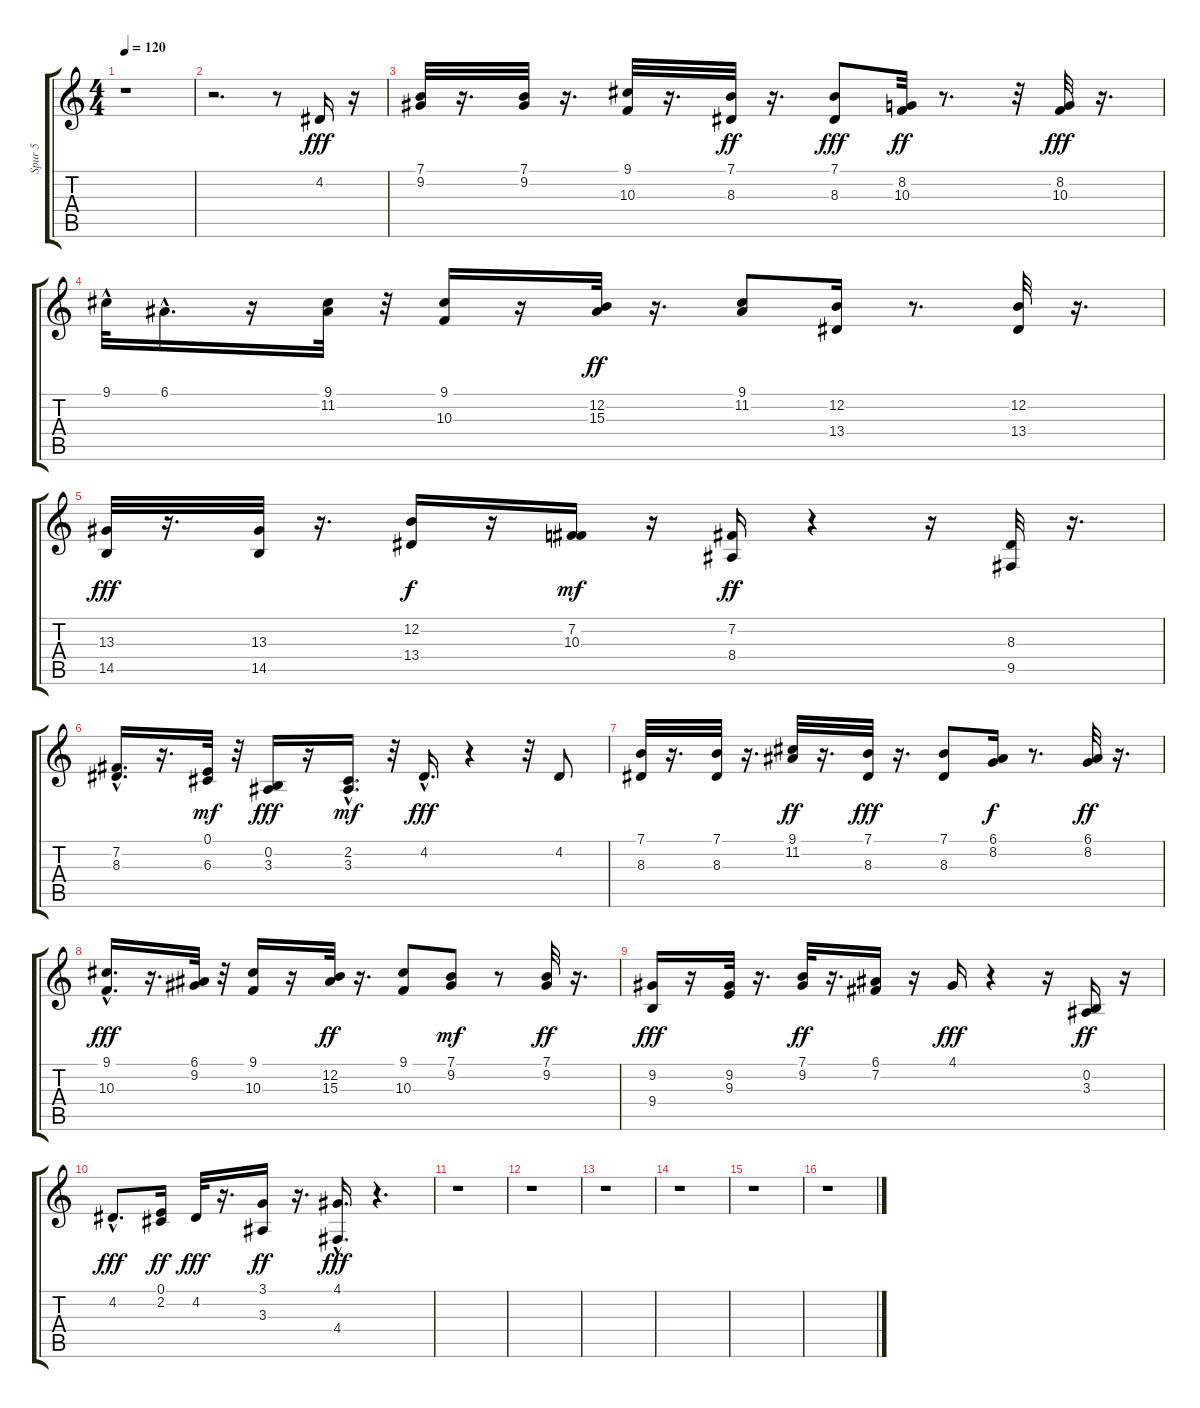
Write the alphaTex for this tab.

\track ("Spur 5" "Spur 5") {instrument trumpet}
\staff {score tabs}
\tuning (E4 B3 G3 D3 A2 E2) {hide}
\ts (4 4)
\tempo 120
\clef g2
\ks c
r.1{dy fff} |
r.2{d} r.8 4.2.16 r.16 |
(7.1 9.2).32 r.16{d} (7.1 9.2).32 r.16{d} (9.1 10.3).32 r.16{d} (7.1 8.3).32{dy ff} r.16{d} (7.1 8.3).8{dy fff} (8.2 10.3).32{dy ff} r.8{d} r.32 (8.2 10.3).32{dy fff} r.16{d} |
9.1{hac}.32 6.1{hac}.16{d} r.16 (9.1 11.2).32 r.32 (9.1 10.3).16 r.16 (12.2 15.3).32{dy ff} r.16{d} (9.1 11.2).8 (12.2 13.4).16 r.8{d} (12.2 13.4).32 r.16{d} |
(13.3 14.5).32{dy fff} r.16{d} (13.3 14.5).32 r.16{d} (12.2 13.4).16{dy f} r.16 (7.2 10.3).16{dy mf} r.16 (7.2 8.4).16{dy ff} r.4 r.16 (8.3 9.5).32 r.16{d} |
(7.2{hac} 8.3{hac}).16{d} r.16{d} (0.1 6.3).32{dy mf} r.32 (0.2 3.3).16{dy fff} r.16 (2.2{hac} 3.3{hac}).16{d dy mf} r.32 4.2{hac}.16{d dy fff} r.4 r.32 4.2.8 |
(7.1 8.3).32 r.16{d} (7.1 8.3).32 r.16{d} (9.1 11.2).32{dy ff} r.16{d} (7.1 8.3).32{dy fff} r.16{d} (7.1 8.3).8 (6.1 8.2).16{dy f} r.8{d} (6.1 8.2).32{dy ff} r.16{d} |
(9.1{hac} 10.3{hac}).16{d dy fff} r.16{d} (6.1 9.2).32 r.32 (9.1 10.3).16 r.16 (12.2 15.3).32{dy ff} r.16{d} (9.1 10.3).8 (7.1 9.2).8{dy mf} r.8 (7.1 9.2).32{dy ff} r.16{d} |
(9.2 9.4).16{dy fff} r.16 (9.2 9.3).32 r.16{d} (7.1 9.2).32{dy ff} r.16{d} (6.1 7.2).16 r.16 4.1.16{dy fff} r.4 r.16 (0.2 3.3).16{dy ff} r.16 |
4.2{hac}.8{d dy fff} (0.1 2.2).16{dy ff} 4.2.32{dy fff} r.16{d} (3.1 3.3).16{dy ff} r.16{d} (4.1{hac} 4.4{hac}).16{d dy fff} r.4{d} |
r.1 |
r.1 |
r.1 |
r.1 |
r.1 |
r.1
